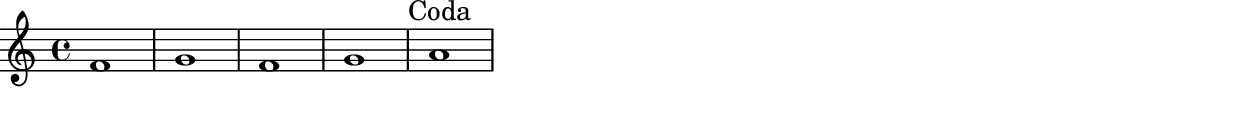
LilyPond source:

%% Generated by lilypond-book
%% Options: [exampleindent=10.16\mm,indent=0\mm,line-width=160\mm,paper-height=845.047\pt,paper-width=597.508\pt,papersize='(cons (* 597.508 pt) (* 845.047 pt))]
\include "lilypond-book-preamble.ly"


% ****************************************************************
% Start cut-&-pastable-section
% ****************************************************************

#(ly:set-option 'eps-box-padding 3.000000)



\paper {
  #(set-paper-size '(cons (* 597.508 pt) (* 845.047 pt)))
  indent = 0\mm
  line-width = 160\mm
  % offset the left padding, also add 1mm as lilypond creates cropped
  % images with a little space on the right
  line-width = #(- line-width (* mm  3.000000) (* mm 1))
}

\layout {
  
}




% ****************************************************************
% ly snippet:
% ****************************************************************
\sourcefilename "/lilypond-2.25.15/input/regression/repeat-dc-one-alternative.ly"
\sourcefileline 0
\version "2.23.6"

#(ly:set-option 'warning-as-error #t)

\header {
  texidoc="A @code{\\repeat segno} with a single alternative ending
that is used for all volte receives a volta bracket rather than a coda
sign because there is no material to skip.  The bracket hooks down at
the @emph{D.C.}.

The bracket communicates the return count, so the return count is
omitted from the @emph{D.C.} instruction to avoid redundancy."
}

piece = \new Voice \fixed c' {
  \repeat segno 2 {
    f1
    \alternative {
      \volta 1,2 {
        g1
      }
    }
  }
  \sectionLabel "Coda"
  a1
}

\new Score { \piece }
\new Score { \unfoldRepeats \piece }



% ****************************************************************
% end ly snippet
% ****************************************************************
